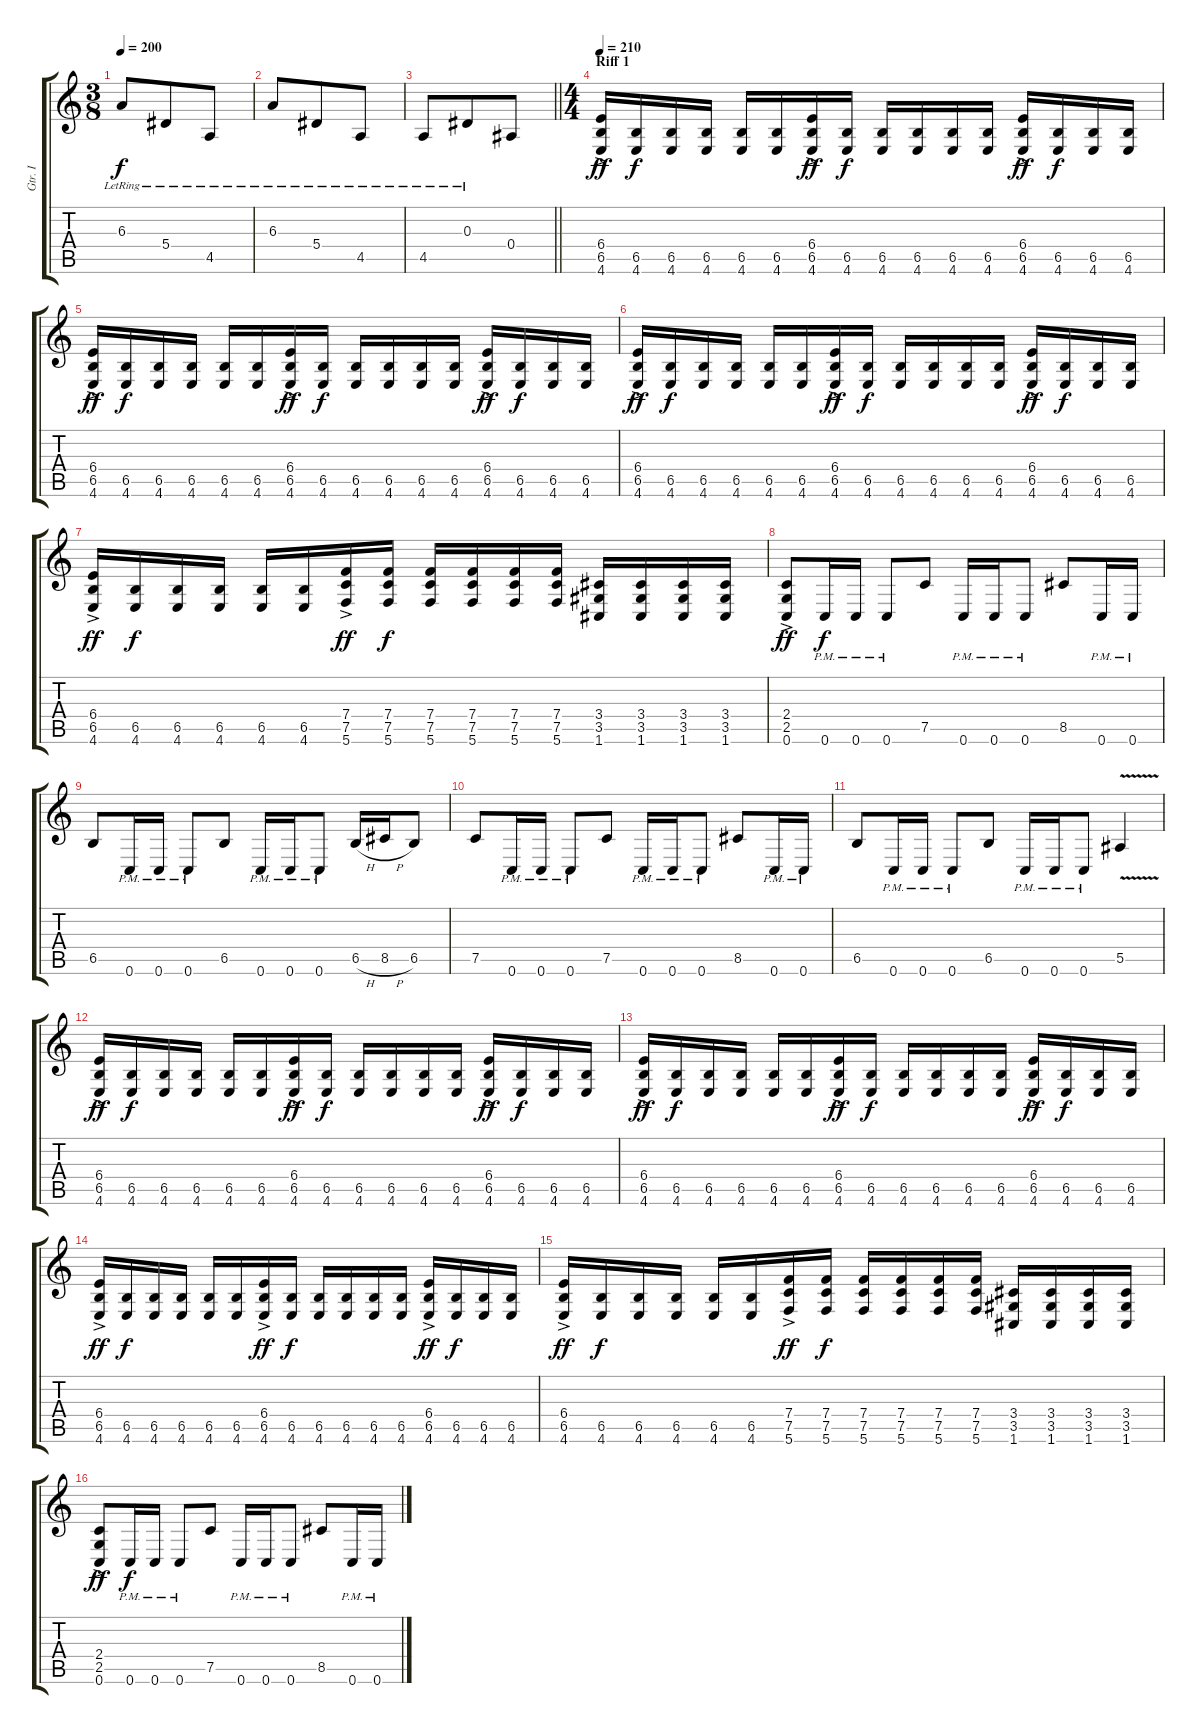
\track ("Gtr. I" "Gtr. I") {instrument overdrivenguitar}
\staff {score tabs}
\tuning (C4 G3 Eb3 Bb2 F2 C2) {hide}
\ts (3 8)
\tempo 200
\clef g2
\ks c
6.3{lr}.8{dy f} 5.4{lr}.8 4.5{lr}.8 |
6.3{lr}.8 5.4{lr}.8 4.5{lr}.8 |
\barLineRight lightlight
4.5{lr}.8 0.3{lr}.8 0.4.8 |
\ts (4 4)
\section ("" "Riff 1")
\tempo 210
(6.4 6.5 4.6{ac}).16{dy ff} (6.5 4.6).16{dy f} (6.5 4.6).16 (6.5 4.6).16 (6.5 4.6).16 (6.5 4.6).16 (6.4 6.5 4.6{ac}).16{dy ff} (6.5 4.6).16{dy f} (6.5 4.6).16 (6.5 4.6).16 (6.5 4.6).16 (6.5 4.6).16 (6.4 6.5 4.6{ac}).16{dy ff} (6.5 4.6).16{dy f} (6.5 4.6).16 (6.5 4.6).16 |
(6.4 6.5 4.6{ac}).16{dy ff} (6.5 4.6).16{dy f} (6.5 4.6).16 (6.5 4.6).16 (6.5 4.6).16 (6.5 4.6).16 (6.4 6.5 4.6{ac}).16{dy ff} (6.5 4.6).16{dy f} (6.5 4.6).16 (6.5 4.6).16 (6.5 4.6).16 (6.5 4.6).16 (6.4 6.5 4.6{ac}).16{dy ff} (6.5 4.6).16{dy f} (6.5 4.6).16 (6.5 4.6).16 |
(6.4 6.5 4.6{ac}).16{dy ff} (6.5 4.6).16{dy f} (6.5 4.6).16 (6.5 4.6).16 (6.5 4.6).16 (6.5 4.6).16 (6.4 6.5 4.6{ac}).16{dy ff} (6.5 4.6).16{dy f} (6.5 4.6).16 (6.5 4.6).16 (6.5 4.6).16 (6.5 4.6).16 (6.4 6.5 4.6{ac}).16{dy ff} (6.5 4.6).16{dy f} (6.5 4.6).16 (6.5 4.6).16 |
(6.4 6.5 4.6{ac}).16{dy ff} (6.5 4.6).16{dy f} (6.5 4.6).16 (6.5 4.6).16 (6.5 4.6).16 (6.5 4.6).16 (7.4 7.5 5.6{ac}).16{dy ff} (7.4 7.5 5.6).16{dy f} (7.4 7.5 5.6).16 (7.4 7.5 5.6).16 (7.4 7.5 5.6).16 (7.4 7.5 5.6).16 (3.4 3.5 1.6).16 (3.4 3.5 1.6).16 (3.4 3.5 1.6).16 (3.4 3.5 1.6).16 |
(2.4 2.5 0.6{ac}).8{dy ff} 0.6{pm}.16{dy f} 0.6{pm}.16 0.6{pm}.8 7.5.8 0.6{pm}.16 0.6{pm}.16 0.6{pm}.8 8.5.8 0.6{pm}.16 0.6{pm}.16 |
6.5.8 0.6{pm}.16 0.6{pm}.16 0.6{pm}.8 6.5.8 0.6{pm}.16 0.6{pm}.16 0.6{pm}.8 6.5{h}.16 8.5{h}.16 6.5.8 |
7.5.8 0.6{pm}.16 0.6{pm}.16 0.6{pm}.8 7.5.8 0.6{pm}.16 0.6{pm}.16 0.6{pm}.8 8.5.8 0.6{pm}.16 0.6{pm}.16 |
6.5.8 0.6{pm}.16 0.6{pm}.16 0.6{pm}.8 6.5.8 0.6{pm}.16 0.6{pm}.16 0.6{pm}.8 5.5{v}.4 |
(6.4 6.5 4.6{ac}).16{dy ff} (6.5 4.6).16{dy f} (6.5 4.6).16 (6.5 4.6).16 (6.5 4.6).16 (6.5 4.6).16 (6.4 6.5 4.6{ac}).16{dy ff} (6.5 4.6).16{dy f} (6.5 4.6).16 (6.5 4.6).16 (6.5 4.6).16 (6.5 4.6).16 (6.4 6.5 4.6{ac}).16{dy ff} (6.5 4.6).16{dy f} (6.5 4.6).16 (6.5 4.6).16 |
(6.4 6.5 4.6{ac}).16{dy ff} (6.5 4.6).16{dy f} (6.5 4.6).16 (6.5 4.6).16 (6.5 4.6).16 (6.5 4.6).16 (6.4 6.5 4.6{ac}).16{dy ff} (6.5 4.6).16{dy f} (6.5 4.6).16 (6.5 4.6).16 (6.5 4.6).16 (6.5 4.6).16 (6.4 6.5 4.6{ac}).16{dy ff} (6.5 4.6).16{dy f} (6.5 4.6).16 (6.5 4.6).16 |
(6.4 6.5 4.6{ac}).16{dy ff} (6.5 4.6).16{dy f} (6.5 4.6).16 (6.5 4.6).16 (6.5 4.6).16 (6.5 4.6).16 (6.4 6.5 4.6{ac}).16{dy ff} (6.5 4.6).16{dy f} (6.5 4.6).16 (6.5 4.6).16 (6.5 4.6).16 (6.5 4.6).16 (6.4 6.5 4.6{ac}).16{dy ff} (6.5 4.6).16{dy f} (6.5 4.6).16 (6.5 4.6).16 |
(6.4 6.5 4.6{ac}).16{dy ff} (6.5 4.6).16{dy f} (6.5 4.6).16 (6.5 4.6).16 (6.5 4.6).16 (6.5 4.6).16 (7.4 7.5 5.6{ac}).16{dy ff} (7.4 7.5 5.6).16{dy f} (7.4 7.5 5.6).16 (7.4 7.5 5.6).16 (7.4 7.5 5.6).16 (7.4 7.5 5.6).16 (3.4 3.5 1.6).16 (3.4 3.5 1.6).16 (3.4 3.5 1.6).16 (3.4 3.5 1.6).16 |
(2.4 2.5 0.6{ac}).8{dy ff} 0.6{pm}.16{dy f} 0.6{pm}.16 0.6{pm}.8 7.5.8 0.6{pm}.16 0.6{pm}.16 0.6{pm}.8 8.5.8 0.6{pm}.16 0.6{pm}.16
